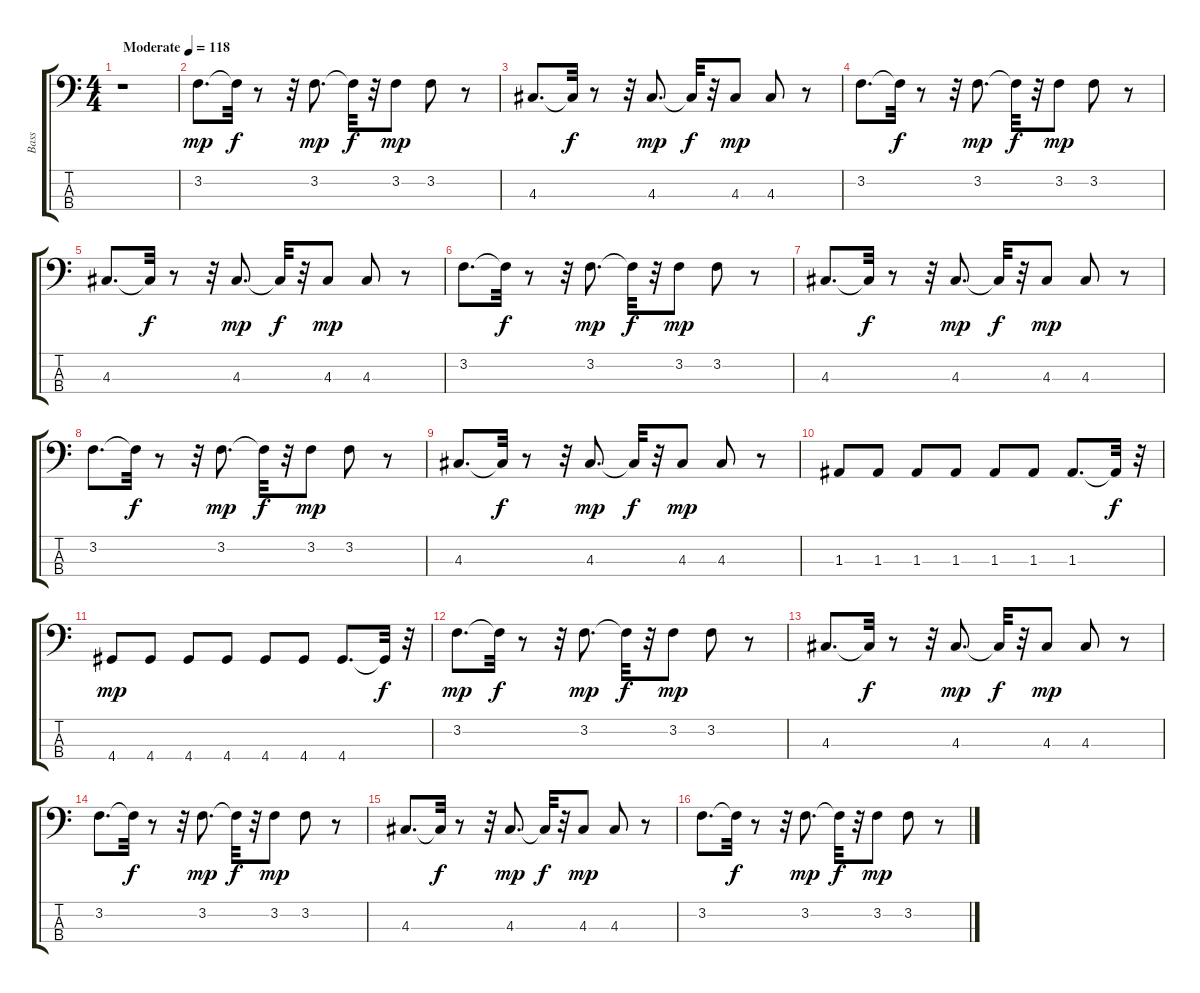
\track ("Bass" "Bass") {instrument acousticbass}
\staff {score tabs}
\tuning (G2 D2 A1 E1) {hide}
\ts (4 4)
\tempo (118 "Moderate")
\clef f4
\ks c
r.1{dy mp instrument acousticbass} |
3.2.8{d} 3.2{t}.32{dy f} r.8 r.32 3.2.8{d dy mp} 3.2{t}.32{dy f} r.32 3.2.8{dy mp} 3.2.8 r.8 |
4.3.8{d} 4.3{t}.32{dy f} r.8 r.32 4.3.8{d dy mp} 4.3{t}.32{dy f} r.32 4.3.8{dy mp} 4.3.8 r.8 |
3.2.8{d} 3.2{t}.32{dy f} r.8 r.32 3.2.8{d dy mp} 3.2{t}.32{dy f} r.32 3.2.8{dy mp} 3.2.8 r.8 |
4.3.8{d} 4.3{t}.32{dy f} r.8 r.32 4.3.8{d dy mp} 4.3{t}.32{dy f} r.32 4.3.8{dy mp} 4.3.8 r.8 |
3.2.8{d} 3.2{t}.32{dy f} r.8 r.32 3.2.8{d dy mp} 3.2{t}.32{dy f} r.32 3.2.8{dy mp} 3.2.8 r.8 |
4.3.8{d} 4.3{t}.32{dy f} r.8 r.32 4.3.8{d dy mp} 4.3{t}.32{dy f} r.32 4.3.8{dy mp} 4.3.8 r.8 |
3.2.8{d} 3.2{t}.32{dy f} r.8 r.32 3.2.8{d dy mp} 3.2{t}.32{dy f} r.32 3.2.8{dy mp} 3.2.8 r.8 |
4.3.8{d} 4.3{t}.32{dy f} r.8 r.32 4.3.8{d dy mp} 4.3{t}.32{dy f} r.32 4.3.8{dy mp} 4.3.8 r.8 |
1.3.8 1.3.8 1.3.8 1.3.8 1.3.8 1.3.8 1.3.8{d} 1.3{t}.32{dy f} r.32 |
4.4.8{dy mp} 4.4.8 4.4.8 4.4.8 4.4.8 4.4.8 4.4.8{d} 4.4{t}.32{dy f} r.32 |
3.2.8{d dy mp} 3.2{t}.32{dy f} r.8 r.32 3.2.8{d dy mp} 3.2{t}.32{dy f} r.32 3.2.8{dy mp} 3.2.8 r.8 |
4.3.8{d} 4.3{t}.32{dy f} r.8 r.32 4.3.8{d dy mp} 4.3{t}.32{dy f} r.32 4.3.8{dy mp} 4.3.8 r.8 |
3.2.8{d} 3.2{t}.32{dy f} r.8 r.32 3.2.8{d dy mp} 3.2{t}.32{dy f} r.32 3.2.8{dy mp} 3.2.8 r.8 |
4.3.8{d} 4.3{t}.32{dy f} r.8 r.32 4.3.8{d dy mp} 4.3{t}.32{dy f} r.32 4.3.8{dy mp} 4.3.8 r.8 |
3.2.8{d} 3.2{t}.32{dy f} r.8 r.32 3.2.8{d dy mp} 3.2{t}.32{dy f} r.32 3.2.8{dy mp} 3.2.8 r.8
